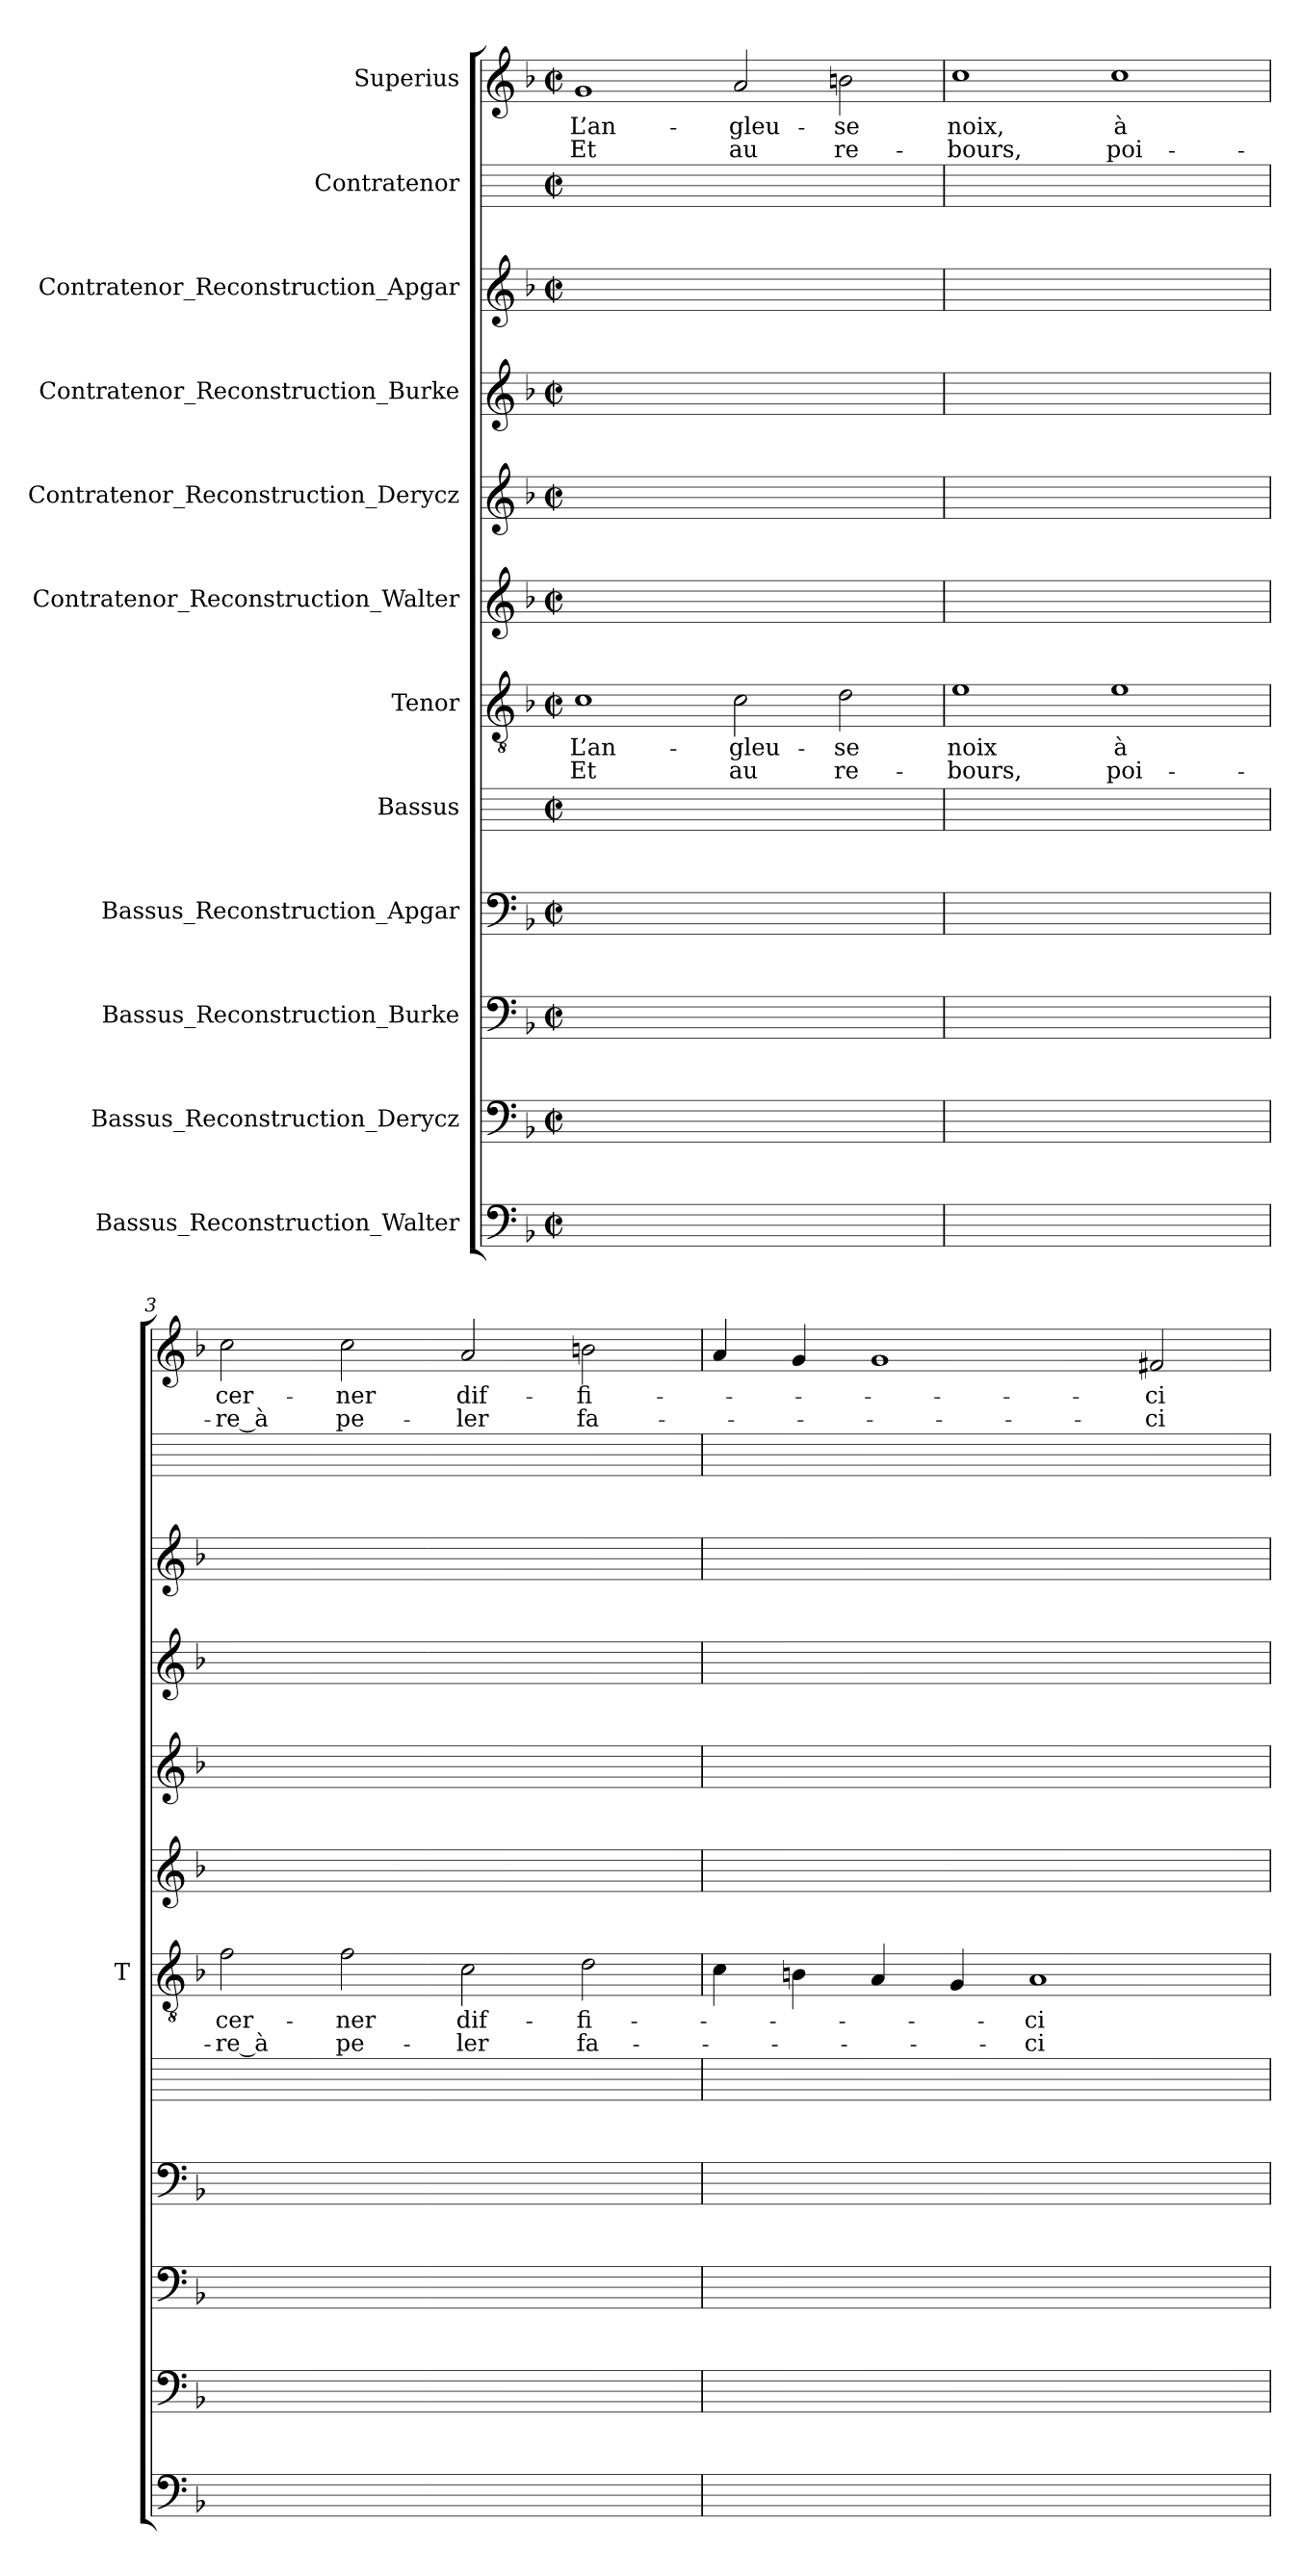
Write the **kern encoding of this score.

**kern	**kern	**kern	**kern	**kern	**kern	**text	**text	**kern	**kern	**kern	**kern	**kern	**kern	**text	**text
*part12	*part11	*part10	*part9	*part8	*part7	*part7	*part7	*part6	*part5	*part4	*part3	*part2	*part1	*part1	*part1
*staff12	*staff11	*staff10	*staff9	*staff8	*staff7	*staff7	*staff7	*staff6	*staff5	*staff4	*staff3	*staff2	*staff1	*staff1	*staff1
*I"Bassus_Reconstruction_Walter	*I"Bassus_Reconstruction_Derycz	*I"Bassus_Reconstruction_Burke	*I"Bassus_Reconstruction_Apgar	*I"Bassus	*I"Tenor	*	*	*I"Contratenor_Reconstruction_Walter	*I"Contratenor_Reconstruction_Derycz	*I"Contratenor_Reconstruction_Burke	*I"Contratenor_Reconstruction_Apgar	*I"Contratenor	*I"Superius	*	*
*	*	*	*	*	*I'T	*	*	*	*	*	*	*	*	*	*
*clefF4	*clefF4	*clefF4	*clefF4	*	*clefGv2	*	*	*clefG2	*clefG2	*clefG2	*clefG2	*	*clefG2	*	*
*k[b-]	*k[b-]	*k[b-]	*k[b-]	*	*k[b-]	*	*	*k[b-]	*k[b-]	*k[b-]	*k[b-]	*	*k[b-]	*	*
*F:	*F:	*F:	*F:	*	*F:	*	*	*F:	*F:	*F:	*F:	*	*F:	*	*
*M2/2	*M2/2	*M2/2	*M2/2	*M2/2	*M2/2	*	*	*M2/2	*M2/2	*M2/2	*M2/2	*M2/2	*M2/2	*	*
*met(c|)	*met(c|)	*met(c|)	*met(c|)	*met(c|)	*met(c|)	*	*	*met(c|)	*met(c|)	*met(c|)	*met(c|)	*met(c|)	*met(c|)	*	*
=1	=1	=1	=1	=1	=1	=1	=1	=1	=1	=1	=1	=1	=1	=1	=1
0ryy	0ryy	0ryy	0ryy	0ryy	1c	L’an-	-Et	0ryy	0ryy	0ryy	0ryy	0ryy	1g	L’an-	-Et
.	.	.	.	.	2c	gleu-	-au	.	.	.	.	.	2a	gleu-	-au
.	.	.	.	.	2d	-se	re-	.	.	.	.	.	2b	-se	re-
=2	=2	=2	=2	=2	=2	=2	=2	=2	=2	=2	=2	=2	=2	=2	=2
0ryy	0ryy	0ryy	0ryy	0ryy	1e	-noix	-bours,	0ryy	0ryy	0ryy	0ryy	0ryy	1cc	-noix,	-bours,
.	.	.	.	.	1e	-à	poi-	.	.	.	.	.	1cc	-à	poi-
=3	=3	=3	=3	=3	=3	=3	=3	=3	=3	=3	=3	=3	=3	=3	=3
0ryy	0ryy	0ryy	0ryy	0ryy	2f	cer-	-re_à	0ryy	0ryy	0ryy	0ryy	0ryy	2cc	cer-	-re_à
.	.	.	.	.	2f	-ner	pe-	.	.	.	.	.	2cc	-ner	pe-
.	.	.	.	.	2c	dif-	-ler	.	.	.	.	.	2a	dif-	-ler
.	.	.	.	.	2d	fi-	fa-	.	.	.	.	.	2b	fi-	fa-
!!LO:PB:g=z
=4	=4	=4	=4	=4	=4	=4	=4	=4	=4	=4	=4	=4	=4	=4	=4
0ryy	0ryy	0ryy	0ryy	0ryy	4c	.	.	0ryy	0ryy	0ryy	0ryy	0ryy	4a	.	.
.	.	.	.	.	4B	.	.	.	.	.	.	.	4g	.	.
.	.	.	.	.	4A	.	.	.	.	.	.	.	1g	.	.
.	.	.	.	.	4G	.	.	.	.	.	.	.	.	.	.
.	.	.	.	.	1A	ci-	ci-	.	.	.	.	.	.	.	.
.	.	.	.	.	.	.	.	.	.	.	.	.	2f#X	ci-	ci-
=	=	=	=	=	=	=	=	=	=	=	=	=	=	=	=
*-	*-	*-	*-	*-	*-	*-	*-	*-	*-	*-	*-	*-	*-	*-	*-
